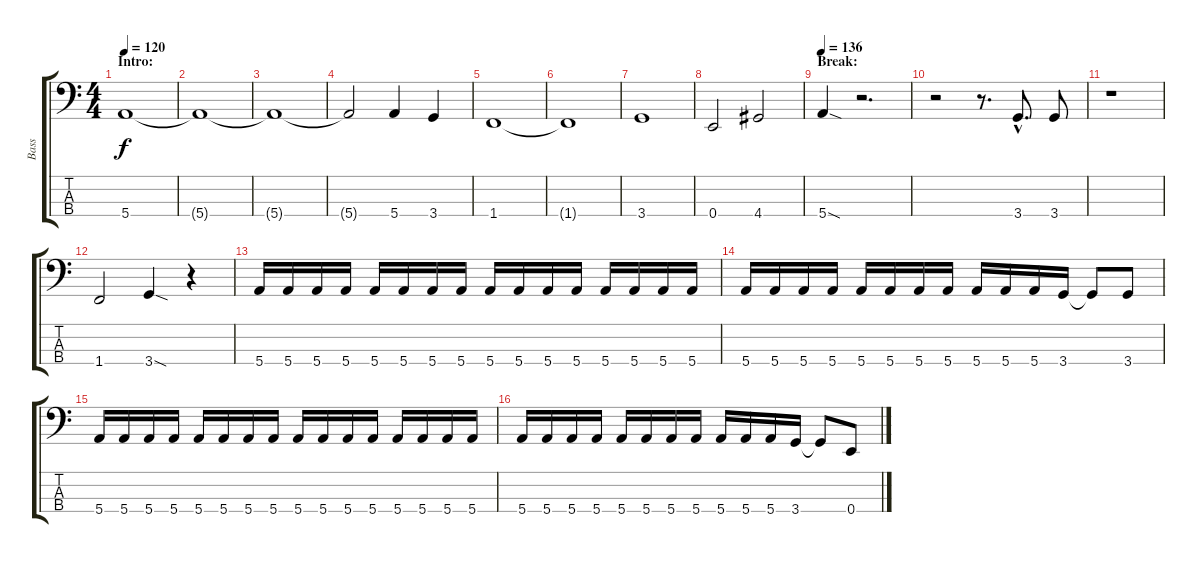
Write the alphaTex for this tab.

\track ("Bass" "Bass") {instrument electricbasspick}
\staff {score tabs}
\tuning (G2 D2 A1 E1) {hide}
\ts (4 4)
\section ("" "Intro:")
\tempo 120
\tempo 160
\tempo 120
\clef f4
\ks c
5.4.1{dy f instrument electricbasspick} |
5.4{t}.1 |
5.4{t}.1 |
5.4{t}.2 5.4.4 3.4.4 |
1.4.1 |
1.4{t}.1 |
3.4.1 |
0.4.2 4.4.2 |
\section ("" "Break:")
\tempo 136
5.4{sod}.4 r.2{d} |
r.2 r.8{d} 3.4{hac}.8{d} 3.4.8 |
r.1 |
1.4.2 3.4{sod}.4 r.4 |
5.4.16 5.4.16 5.4.16 5.4.16 5.4.16 5.4.16 5.4.16 5.4.16 5.4.16 5.4.16 5.4.16 5.4.16 5.4.16 5.4.16 5.4.16 5.4.16 |
5.4.16 5.4.16 5.4.16 5.4.16 5.4.16 5.4.16 5.4.16 5.4.16 5.4.16 5.4.16 5.4.16 3.4.16 3.4{t}.8 3.4.8 |
5.4.16 5.4.16 5.4.16 5.4.16 5.4.16 5.4.16 5.4.16 5.4.16 5.4.16 5.4.16 5.4.16 5.4.16 5.4.16 5.4.16 5.4.16 5.4.16 |
5.4.16 5.4.16 5.4.16 5.4.16 5.4.16 5.4.16 5.4.16 5.4.16 5.4.16 5.4.16 5.4.16 3.4.16 3.4{t}.8 0.4.8
